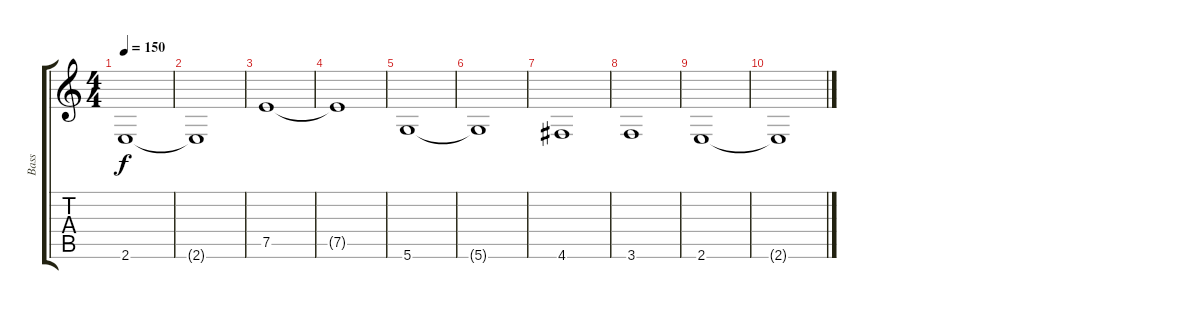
\track ("Bass" "Bass") {instrument electricbassfinger}
\staff {score tabs}
\tuning (E4 B3 G3 D3 A2 D2) {hide}
\ts (4 4)
\tempo 150
\clef g2
\ks c
2.6.1{dy f} |
2.6{t}.1 |
7.5.1 |
7.5{t}.1 |
5.6.1 |
5.6{t}.1 |
4.6.1 |
3.6.1 |
2.6.1 |
2.6{t}.1
